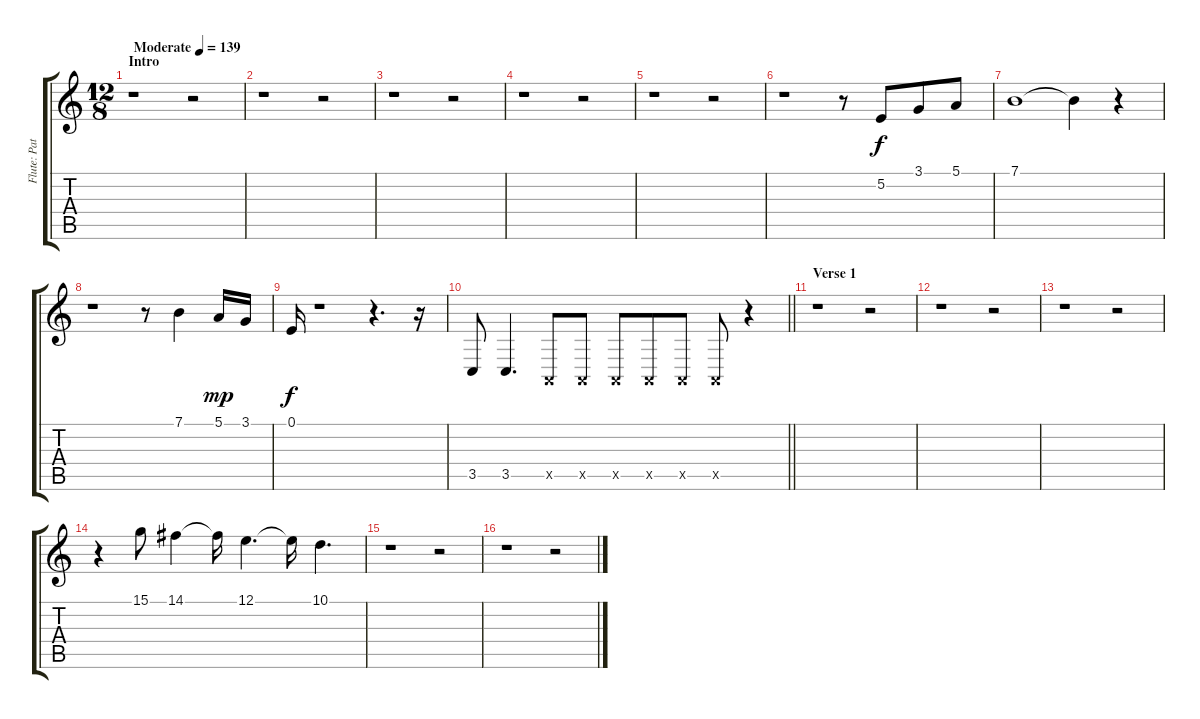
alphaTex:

\track ("Flute: Patrick Moraz" "Flute: Pat") {instrument ocarina}
\staff {score tabs}
\tuning (E4 B3 G3 D3 A2 E2) {hide}
\ts (12 8)
\section ("" "Intro")
\tempo (139 "Moderate")
\clef g2
\ks c
r.1{dy f instrument ocarina} r.2 |
r.1 r.2 |
r.1 r.2 |
r.1 r.2 |
r.1 r.2 |
r.1 r.8 5.2.8 3.1.8 5.1.8{instrument fx5brightness} |
7.1.1 7.1{t}.4 r.4 |
r.1 r.8 7.1.4 5.1.16{dy mp} 3.1.16 |
0.1.16{dy f} r.1 r.4{d} r.16 |
\barLineRight lightlight
3.5.8 3.5.4{d} 0.5{x}.8 0.5{x}.8 0.5{x}.8 0.5{x}.8 0.5{x}.8 0.5{x}.8 r.4 |
\section ("" "Verse 1")
r.1 r.2 |
r.1 r.2 |
r.1 r.2 |
r.4 15.1.8 14.1.4 14.1{t}.16 12.1.4{d} 12.1{t}.16 10.1.4{d} |
r.1 r.2 |
r.1 r.2
